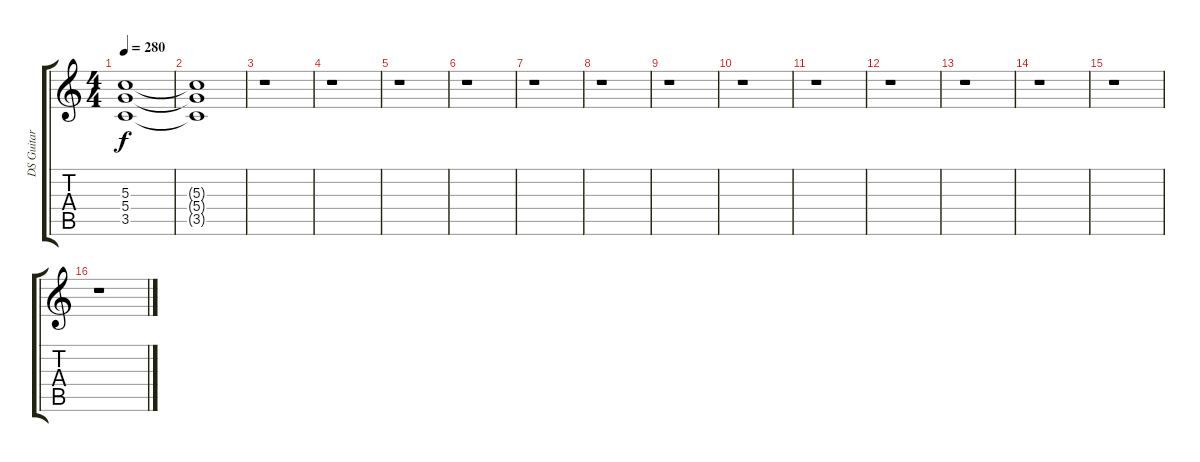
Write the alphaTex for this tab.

\track ("DS Guitar" "DS Guitar") {instrument distortionguitar}
\staff {score tabs}
\tuning (E4 B3 G3 D3 A2 E2) {hide}
\ts (4 4)
\tempo 280
\clef g2
\ks c
(5.3{t} 5.4{t} 3.5{t}).1{dy f} |
(5.3{t} 5.4{t} 3.5{t}).1 |
r.1 |
r.1 |
r.1 |
r.1 |
r.1 |
r.1 |
r.1 |
r.1 |
r.1 |
r.1 |
r.1 |
r.1 |
r.1 |
r.1
